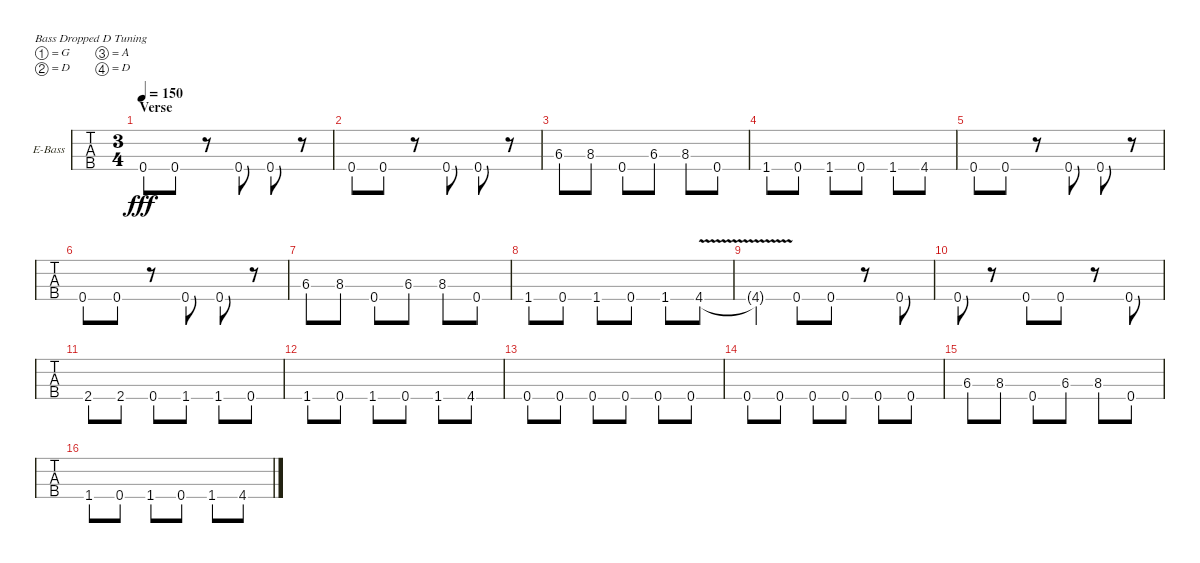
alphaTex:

\defaultSystemsLayout 4
\bracketExtendMode groupsimilarinstruments
\firstSystemTrackNameOrientation horizontal
\otherSystemsTrackNameOrientation horizontal
\track ("John Campbell" "E-Bass") {instrument electricbassfinger}
\staff {tabs}
\tuning (G2 D2 A1 D1)
\ts (3 4)
\section ("" "Verse")
\tempo 150
\clef f4
\ks c
0.4.8{dy fff} 0.4.8 r.8 0.4.8 0.4.8 r.8 |
0.4.8 0.4.8 r.8 0.4.8 0.4.8 r.8 |
6.3.8 8.3.8 0.4.8 6.3.8 8.3.8 0.4.8 |
1.4.8 0.4.8 1.4.8 0.4.8 1.4.8 4.4.8 |
0.4.8 0.4.8 r.8 0.4.8 0.4.8 r.8 |
0.4.8 0.4.8 r.8 0.4.8 0.4.8 r.8 |
6.3.8 8.3.8 0.4.8 6.3.8 8.3.8 0.4.8 |
1.4.8 0.4.8 1.4.8 0.4.8 1.4.8 4.4{v}.8 |
4.4{v t}.4 0.4.8 0.4.8 r.8 0.4.8 |
0.4.8 r.8 0.4.8 0.4.8 r.8 0.4.8 |
2.4.8 2.4.8 0.4.8 1.4.8 1.4.8 0.4.8 |
1.4.8 0.4.8 1.4.8 0.4.8 1.4.8 4.4.8 |
0.4.8 0.4.8 0.4.8 0.4.8 0.4.8 0.4.8 |
0.4.8 0.4.8 0.4.8 0.4.8 0.4.8 0.4.8 |
6.3.8 8.3.8 0.4.8 6.3.8 8.3.8 0.4.8 |
1.4.8 0.4.8 1.4.8 0.4.8 1.4.8 4.4.8
